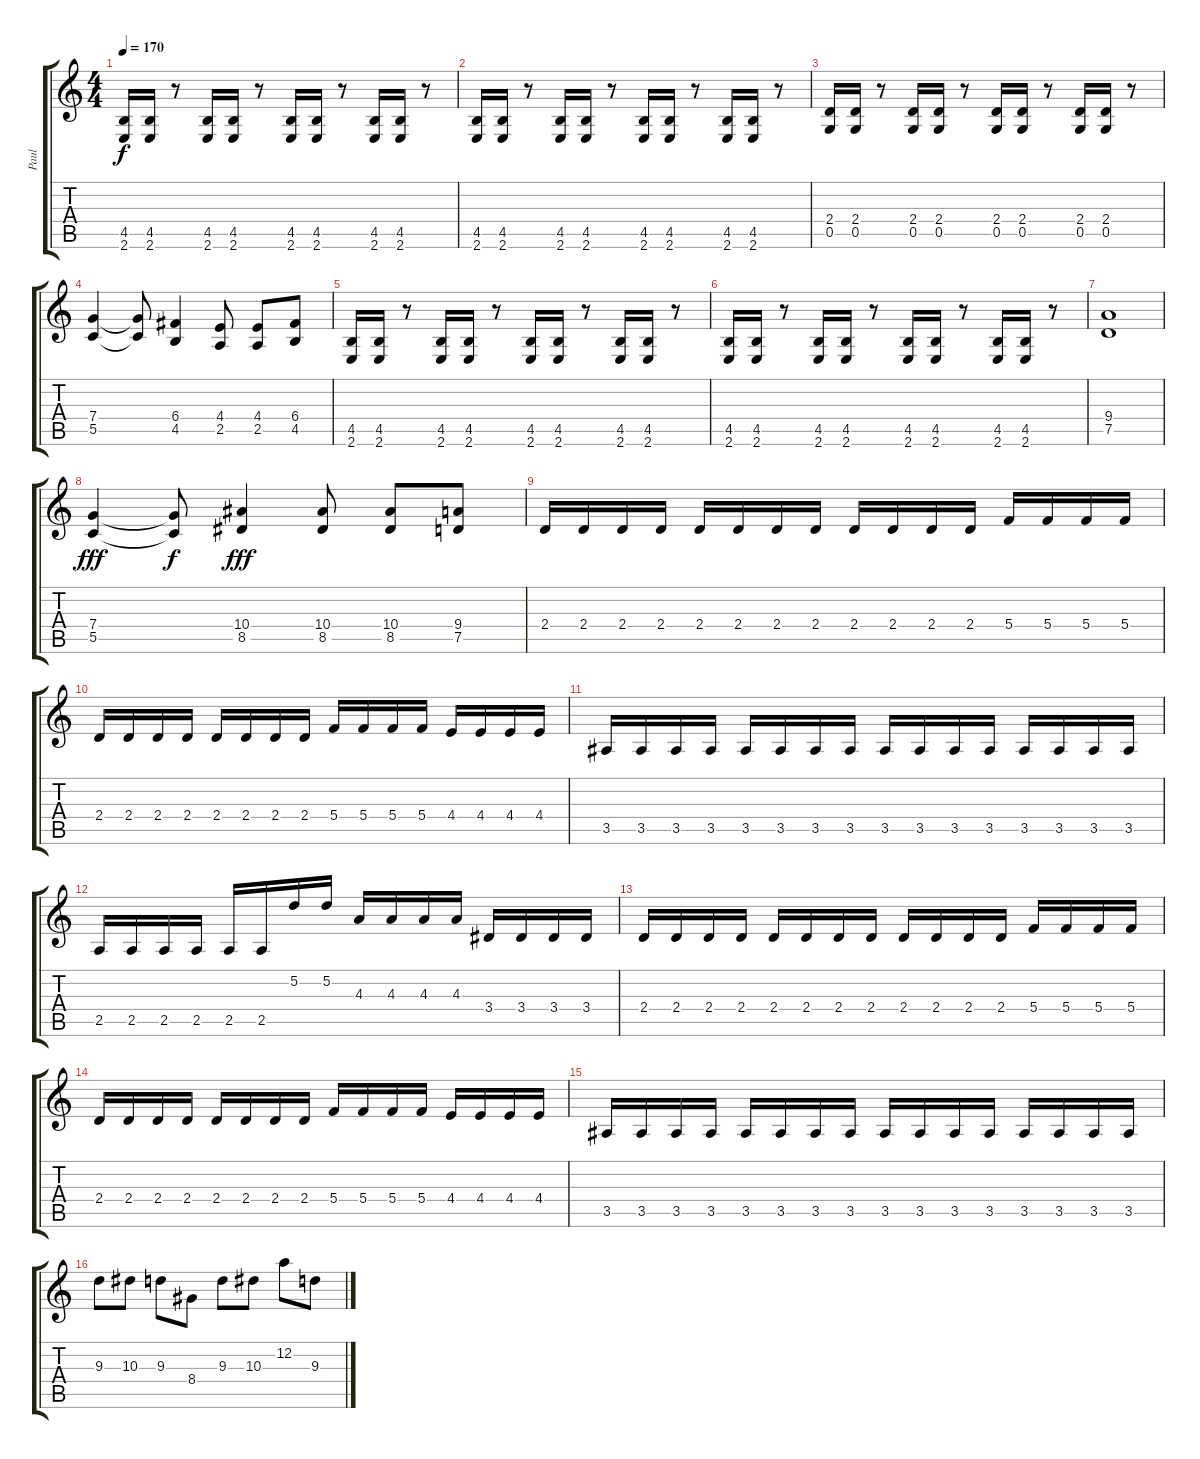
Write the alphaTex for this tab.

\track ("Paul" "Paul") {instrument distortionguitar}
\staff {score tabs}
\tuning (D4 A3 F3 C3 G2 D2) {hide}
\ts (4 4)
\tempo 170
\clef g2
\ks c
(4.5 2.6).16{dy f} (4.5 2.6).16 r.8 (4.5 2.6).16 (4.5 2.6).16 r.8 (4.5 2.6).16 (4.5 2.6).16 r.8 (4.5 2.6).16 (4.5 2.6).16 r.8 |
(4.5 2.6).16 (4.5 2.6).16 r.8 (4.5 2.6).16 (4.5 2.6).16 r.8 (4.5 2.6).16 (4.5 2.6).16 r.8 (4.5 2.6).16 (4.5 2.6).16 r.8 |
(2.4 0.5).16 (2.4 0.5).16 r.8 (2.4 0.5).16 (2.4 0.5).16 r.8 (2.4 0.5).16 (2.4 0.5).16 r.8 (2.4 0.5).16 (2.4 0.5).16 r.8 |
(7.4 5.5).4 (7.4{t} 5.5{t}).8 (6.4 4.5).4 (4.4 2.5).8 (4.4 2.5).8 (6.4 4.5).8 |
(4.5 2.6).16 (4.5 2.6).16 r.8 (4.5 2.6).16 (4.5 2.6).16 r.8 (4.5 2.6).16 (4.5 2.6).16 r.8 (4.5 2.6).16 (4.5 2.6).16 r.8 |
(4.5 2.6).16 (4.5 2.6).16 r.8 (4.5 2.6).16 (4.5 2.6).16 r.8 (4.5 2.6).16 (4.5 2.6).16 r.8 (4.5 2.6).16 (4.5 2.6).16 r.8 |
(9.4 7.5).1 |
(7.4 5.5).4{dy fff} (7.4{t} 5.5{t}).8{dy f} (10.4 8.5).4{dy fff} (10.4 8.5).8 (10.4 8.5).8 (9.4 7.5).8 |
2.4.16 2.4.16 2.4.16 2.4.16 2.4.16 2.4.16 2.4.16 2.4.16 2.4.16 2.4.16 2.4.16 2.4.16 5.4.16 5.4.16 5.4.16 5.4.16 |
2.4.16 2.4.16 2.4.16 2.4.16 2.4.16 2.4.16 2.4.16 2.4.16 5.4.16 5.4.16 5.4.16 5.4.16 4.4.16 4.4.16 4.4.16 4.4.16 |
3.5.16 3.5.16 3.5.16 3.5.16 3.5.16 3.5.16 3.5.16 3.5.16 3.5.16 3.5.16 3.5.16 3.5.16 3.5.16 3.5.16 3.5.16 3.5.16 |
2.5.16 2.5.16 2.5.16 2.5.16 2.5.16 2.5.16 5.2.16 5.2.16 4.3.16 4.3.16 4.3.16 4.3.16 3.4.16 3.4.16 3.4.16 3.4.16 |
2.4.16 2.4.16 2.4.16 2.4.16 2.4.16 2.4.16 2.4.16 2.4.16 2.4.16 2.4.16 2.4.16 2.4.16 5.4.16 5.4.16 5.4.16 5.4.16 |
2.4.16 2.4.16 2.4.16 2.4.16 2.4.16 2.4.16 2.4.16 2.4.16 5.4.16 5.4.16 5.4.16 5.4.16 4.4.16 4.4.16 4.4.16 4.4.16 |
3.5.16 3.5.16 3.5.16 3.5.16 3.5.16 3.5.16 3.5.16 3.5.16 3.5.16 3.5.16 3.5.16 3.5.16 3.5.16 3.5.16 3.5.16 3.5.16 |
9.3.8 10.3.8 9.3.8 8.4.8 9.3.8 10.3.8 12.2.8 9.3.8
